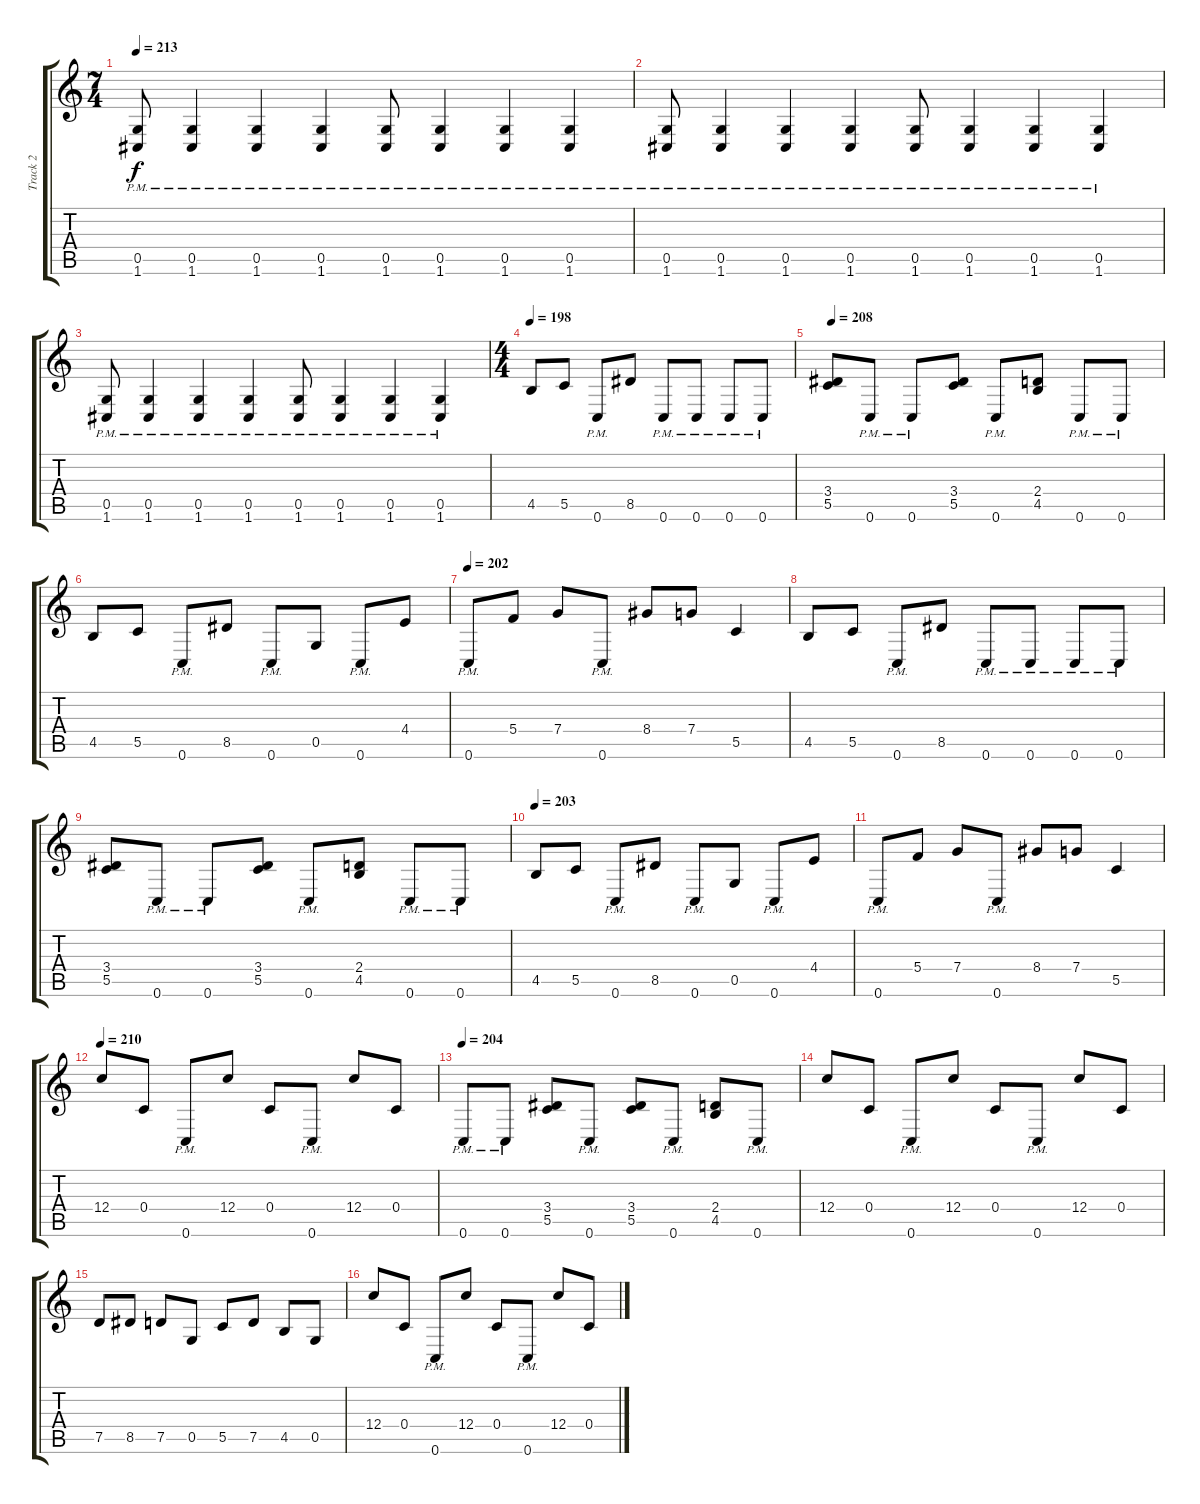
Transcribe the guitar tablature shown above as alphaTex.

\track ("Track 2" "Track 2") {instrument distortionguitar}
\staff {score tabs}
\tuning (D4 A3 F3 C3 G2 C2) {hide}
\ts (7 4)
\tempo 213
\clef g2
\ks c
(0.5{pm} 1.6{pm}).8{dy f} (0.5{pm} 1.6{pm}).4 (0.5{pm} 1.6{pm}).4 (0.5{pm} 1.6{pm}).4 (0.5{pm} 1.6{pm}).8 (0.5{pm} 1.6{pm}).4 (0.5{pm} 1.6{pm}).4 (0.5{pm} 1.6{pm}).4 |
(0.5{pm} 1.6{pm}).8 (0.5{pm} 1.6{pm}).4 (0.5{pm} 1.6{pm}).4 (0.5{pm} 1.6{pm}).4 (0.5{pm} 1.6{pm}).8 (0.5{pm} 1.6{pm}).4 (0.5{pm} 1.6{pm}).4 (0.5{pm} 1.6{pm}).4 |
(0.5{pm} 1.6{pm}).8 (0.5{pm} 1.6{pm}).4 (0.5{pm} 1.6{pm}).4 (0.5{pm} 1.6{pm}).4 (0.5{pm} 1.6{pm}).8 (0.5{pm} 1.6{pm}).4 (0.5{pm} 1.6{pm}).4 (0.5{pm} 1.6{pm}).4 |
\ts (4 4)
\tempo 198
4.5.8 5.5.8 0.6{pm}.8 8.5.8 0.6{pm}.8 0.6{pm}.8 0.6{pm}.8 0.6{pm}.8 |
\tempo 208
(3.4 5.5).8 0.6{pm}.8 0.6{pm}.8 (3.4 5.5).8 0.6{pm}.8 (2.4 4.5).8 0.6{pm}.8 0.6{pm}.8 |
4.5.8 5.5.8 0.6{pm}.8 8.5.8 0.6{pm}.8 0.5.8 0.6{pm}.8 4.4.8 |
\tempo 202
0.6{pm}.8 5.4.8 7.4.8 0.6{pm}.8 8.4.8 7.4.8 5.5.4 |
4.5.8 5.5.8 0.6{pm}.8 8.5.8 0.6{pm}.8 0.6{pm}.8 0.6{pm}.8 0.6{pm}.8 |
(3.4 5.5).8 0.6{pm}.8 0.6{pm}.8 (3.4 5.5).8 0.6{pm}.8 (2.4 4.5).8 0.6{pm}.8 0.6{pm}.8 |
\tempo 203
4.5.8 5.5.8 0.6{pm}.8 8.5.8 0.6{pm}.8 0.5.8 0.6{pm}.8 4.4.8 |
0.6{pm}.8 5.4.8 7.4.8 0.6{pm}.8 8.4.8 7.4.8 5.5.4 |
\tempo 210
12.4.8 0.4.8 0.6{pm}.8 12.4.8 0.4.8 0.6{pm}.8 12.4.8 0.4.8 |
\tempo 204
0.6{pm}.8 0.6{pm}.8 (3.4 5.5).8 0.6{pm}.8 (3.4 5.5).8 0.6{pm}.8 (2.4 4.5).8 0.6{pm}.8 |
12.4.8 0.4.8 0.6{pm}.8 12.4.8 0.4.8 0.6{pm}.8 12.4.8 0.4.8 |
7.5.8 8.5.8 7.5.8 0.5.8 5.5.8 7.5.8 4.5.8 0.5.8 |
12.4.8 0.4.8 0.6{pm}.8 12.4.8 0.4.8 0.6{pm}.8 12.4.8 0.4.8
